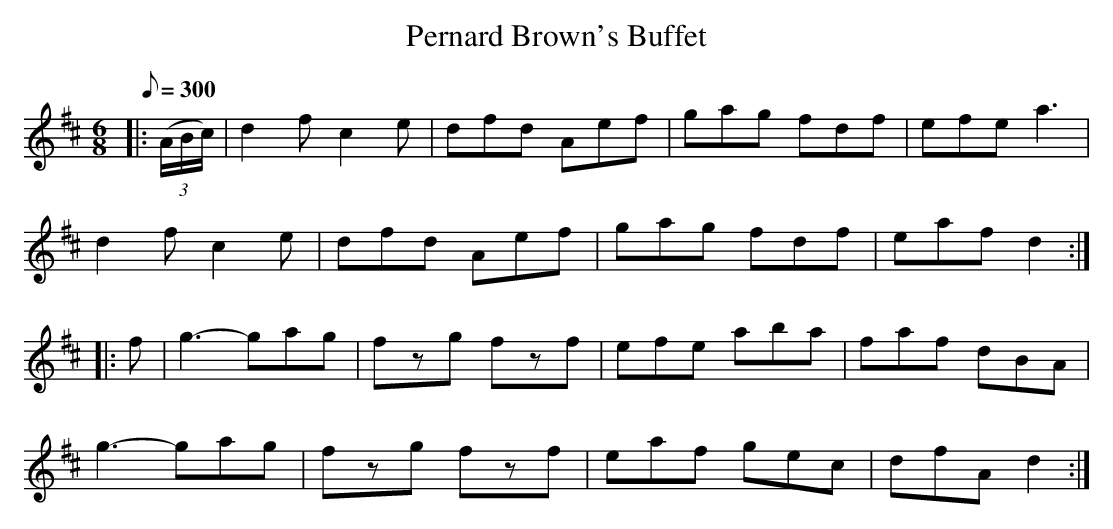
X:1
T:Pernard Brown's Buffet
M:6/8
L:1/8
Q:1/8=300
K:D t=8
|: ((3A/B/c/) | d2 f c2 e | dfd Aef | gag fdf | efe a3 |
d2 f c2 e | dfd Aef | gag fdf | eaf d2 :|
|: f | g3- gag | fzg fzf | efe aba | faf dBA |
g3- gag | fzg fzf | eaf gec | dfA d2 :|
